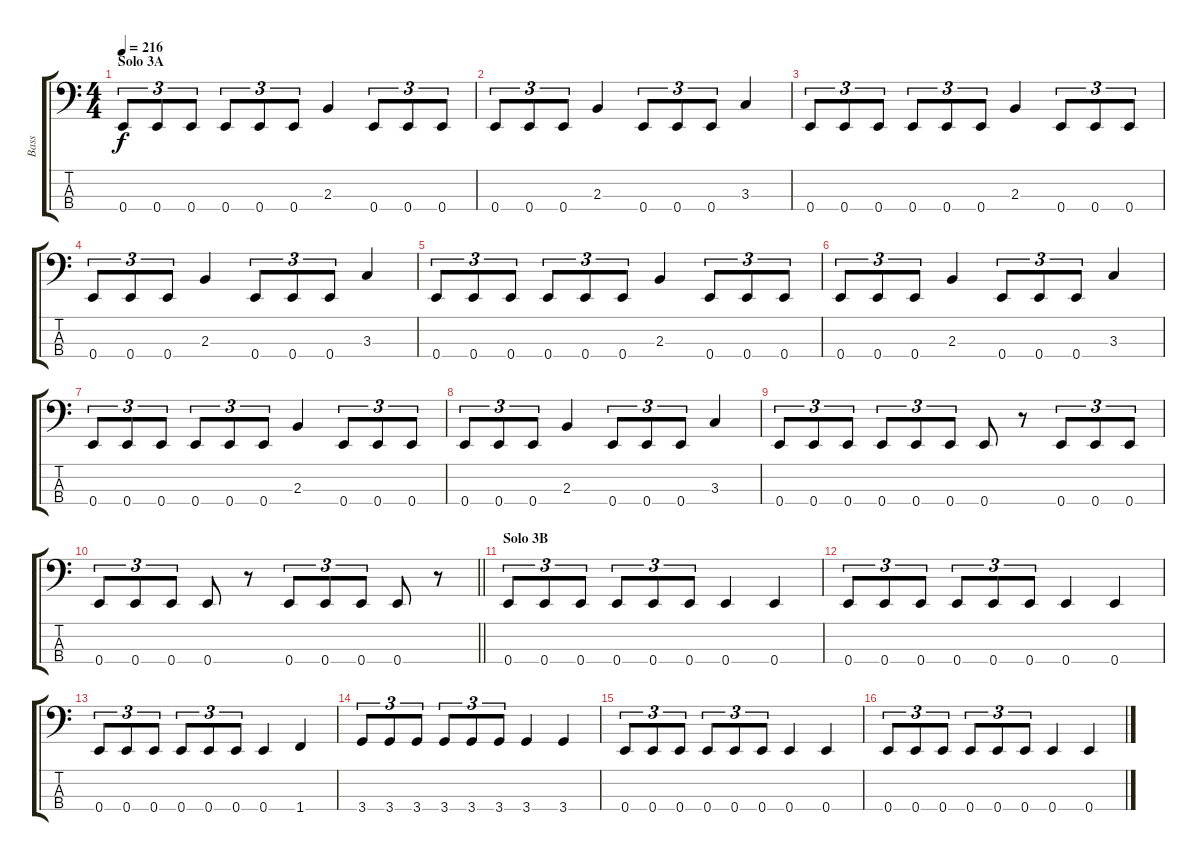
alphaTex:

\track ("Bass" "Bass") {instrument electricbasspick}
\staff {score tabs}
\tuning (G2 D2 A1 E1) {hide}
\ts (4 4)
\section ("" "Solo 3A")
\tempo 216
\clef f4
\ks c
0.4.8{tu (3 2) dy f} 0.4.8{tu (3 2)} 0.4.8{tu (3 2)} 0.4.8{tu (3 2)} 0.4.8{tu (3 2)} 0.4.8{tu (3 2)} 2.3.4 0.4.8{tu (3 2)} 0.4.8{tu (3 2)} 0.4.8{tu (3 2)} |
0.4.8{tu (3 2)} 0.4.8{tu (3 2)} 0.4.8{tu (3 2)} 2.3.4 0.4.8{tu (3 2)} 0.4.8{tu (3 2)} 0.4.8{tu (3 2)} 3.3.4 |
0.4.8{tu (3 2)} 0.4.8{tu (3 2)} 0.4.8{tu (3 2)} 0.4.8{tu (3 2)} 0.4.8{tu (3 2)} 0.4.8{tu (3 2)} 2.3.4 0.4.8{tu (3 2)} 0.4.8{tu (3 2)} 0.4.8{tu (3 2)} |
0.4.8{tu (3 2)} 0.4.8{tu (3 2)} 0.4.8{tu (3 2)} 2.3.4 0.4.8{tu (3 2)} 0.4.8{tu (3 2)} 0.4.8{tu (3 2)} 3.3.4 |
0.4.8{tu (3 2)} 0.4.8{tu (3 2)} 0.4.8{tu (3 2)} 0.4.8{tu (3 2)} 0.4.8{tu (3 2)} 0.4.8{tu (3 2)} 2.3.4 0.4.8{tu (3 2)} 0.4.8{tu (3 2)} 0.4.8{tu (3 2)} |
0.4.8{tu (3 2)} 0.4.8{tu (3 2)} 0.4.8{tu (3 2)} 2.3.4 0.4.8{tu (3 2)} 0.4.8{tu (3 2)} 0.4.8{tu (3 2)} 3.3.4 |
0.4.8{tu (3 2)} 0.4.8{tu (3 2)} 0.4.8{tu (3 2)} 0.4.8{tu (3 2)} 0.4.8{tu (3 2)} 0.4.8{tu (3 2)} 2.3.4 0.4.8{tu (3 2)} 0.4.8{tu (3 2)} 0.4.8{tu (3 2)} |
0.4.8{tu (3 2)} 0.4.8{tu (3 2)} 0.4.8{tu (3 2)} 2.3.4 0.4.8{tu (3 2)} 0.4.8{tu (3 2)} 0.4.8{tu (3 2)} 3.3.4 |
0.4.8{tu (3 2)} 0.4.8{tu (3 2)} 0.4.8{tu (3 2)} 0.4.8{tu (3 2)} 0.4.8{tu (3 2)} 0.4.8{tu (3 2)} 0.4.8 r.8 0.4.8{tu (3 2)} 0.4.8{tu (3 2)} 0.4.8{tu (3 2)} |
\barLineRight lightlight
0.4.8{tu (3 2)} 0.4.8{tu (3 2)} 0.4.8{tu (3 2)} 0.4.8 r.8 0.4.8{tu (3 2)} 0.4.8{tu (3 2)} 0.4.8{tu (3 2)} 0.4.8 r.8 |
\section ("" "Solo 3B")
0.4.8{tu (3 2)} 0.4.8{tu (3 2)} 0.4.8{tu (3 2)} 0.4.8{tu (3 2)} 0.4.8{tu (3 2)} 0.4.8{tu (3 2)} 0.4.4 0.4.4 |
0.4.8{tu (3 2)} 0.4.8{tu (3 2)} 0.4.8{tu (3 2)} 0.4.8{tu (3 2)} 0.4.8{tu (3 2)} 0.4.8{tu (3 2)} 0.4.4 0.4.4 |
0.4.8{tu (3 2)} 0.4.8{tu (3 2)} 0.4.8{tu (3 2)} 0.4.8{tu (3 2)} 0.4.8{tu (3 2)} 0.4.8{tu (3 2)} 0.4.4 1.4.4 |
3.4.8{tu (3 2)} 3.4.8{tu (3 2)} 3.4.8{tu (3 2)} 3.4.8{tu (3 2)} 3.4.8{tu (3 2)} 3.4.8{tu (3 2)} 3.4.4 3.4.4 |
0.4.8{tu (3 2)} 0.4.8{tu (3 2)} 0.4.8{tu (3 2)} 0.4.8{tu (3 2)} 0.4.8{tu (3 2)} 0.4.8{tu (3 2)} 0.4.4 0.4.4 |
0.4.8{tu (3 2)} 0.4.8{tu (3 2)} 0.4.8{tu (3 2)} 0.4.8{tu (3 2)} 0.4.8{tu (3 2)} 0.4.8{tu (3 2)} 0.4.4 0.4.4
